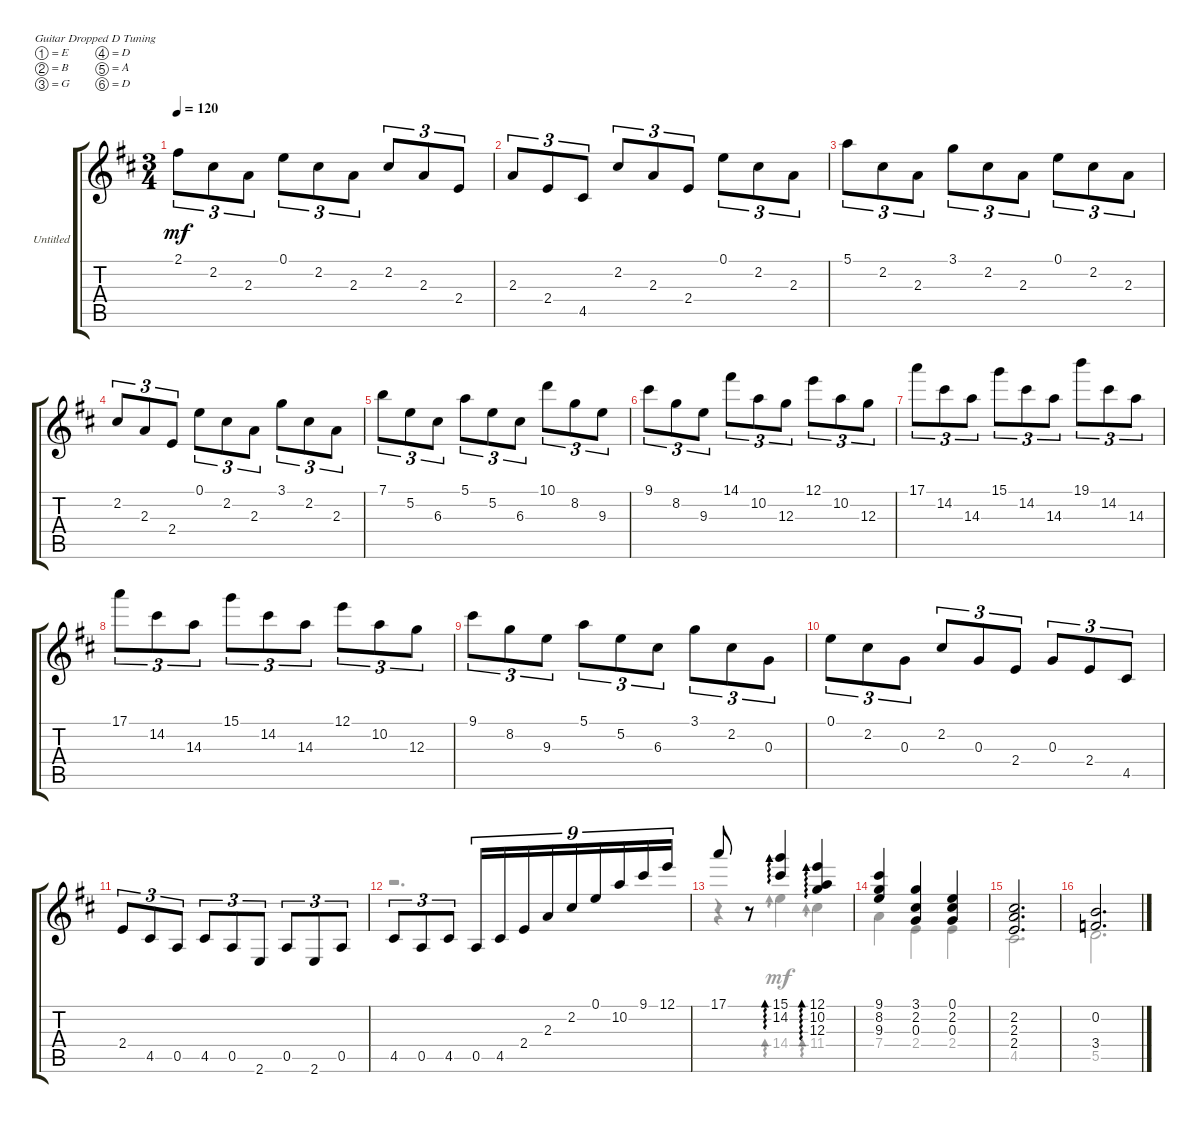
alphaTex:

\bracketExtendMode groupsimilarinstruments
\firstSystemTrackNameOrientation horizontal
\otherSystemsTrackNameOrientation horizontal
\track ("Untitled" "Untitled") {instrument acousticguitarnylon}
\staff {score tabs}
\tuning (E4 B3 G3 D3 A2 D2)
\voice
\ts (3 4)
\tempo 120
\clef g2
\ks d
2.1.8{tu (3 2) dy mf} 2.2.8{tu (3 2)} 2.3.8{tu (3 2)} 0.1.8{tu (3 2)} 2.2.8{tu (3 2)} 2.3.8{tu (3 2)} 2.2.8{tu (3 2)} 2.3.8{tu (3 2)} 2.4.8{tu (3 2)} |
2.3.8{tu (3 2)} 2.4.8{tu (3 2)} 4.5.8{tu (3 2)} 2.2.8{tu (3 2)} 2.3.8{tu (3 2)} 2.4.8{tu (3 2)} 0.1.8{tu (3 2)} 2.2.8{tu (3 2)} 2.3.8{tu (3 2)} |
5.1.8{tu (3 2)} 2.2.8{tu (3 2)} 2.3.8{tu (3 2)} 3.1.8{tu (3 2)} 2.2.8{tu (3 2)} 2.3.8{tu (3 2)} 0.1.8{tu (3 2)} 2.2.8{tu (3 2)} 2.3.8{tu (3 2)} |
2.2.8{tu (3 2)} 2.3.8{tu (3 2)} 2.4.8{tu (3 2)} 0.1.8{tu (3 2)} 2.2.8{tu (3 2)} 2.3.8{tu (3 2)} 3.1.8{tu (3 2)} 2.2.8{tu (3 2)} 2.3.8{tu (3 2)} |
7.1.8{tu (3 2)} 5.2.8{tu (3 2)} 6.3.8{tu (3 2)} 5.1.8{tu (3 2)} 5.2.8{tu (3 2)} 6.3.8{tu (3 2)} 10.1.8{tu (3 2)} 8.2.8{tu (3 2)} 9.3.8{tu (3 2)} |
9.1.8{tu (3 2)} 8.2.8{tu (3 2)} 9.3.8{tu (3 2)} 14.1.8{tu (3 2)} 10.2.8{tu (3 2)} 12.3.8{tu (3 2)} 12.1.8{tu (3 2)} 10.2.8{tu (3 2)} 12.3.8{tu (3 2)} |
17.1.8{tu (3 2)} 14.2.8{tu (3 2)} 14.3.8{tu (3 2)} 15.1.8{tu (3 2)} 14.2.8{tu (3 2)} 14.3.8{tu (3 2)} 19.1.8{tu (3 2)} 14.2.8{tu (3 2)} 14.3.8{tu (3 2)} |
17.1.8{tu (3 2)} 14.2.8{tu (3 2)} 14.3.8{tu (3 2)} 15.1.8{tu (3 2)} 14.2.8{tu (3 2)} 14.3.8{tu (3 2)} 12.1.8{tu (3 2)} 10.2.8{tu (3 2)} 12.3.8{tu (3 2)} |
9.1.8{tu (3 2)} 8.2.8{tu (3 2)} 9.3.8{tu (3 2)} 5.1.8{tu (3 2)} 5.2.8{tu (3 2)} 6.3.8{tu (3 2)} 3.1.8{tu (3 2)} 2.2.8{tu (3 2)} 0.3.8{tu (3 2)} |
0.1.8{tu (3 2)} 2.2.8{tu (3 2)} 0.3.8{tu (3 2)} 2.2.8{tu (3 2)} 0.3.8{tu (3 2)} 2.4.8{tu (3 2)} 0.3.8{tu (3 2)} 2.4.8{tu (3 2)} 4.5.8{tu (3 2)} |
2.4.8{tu (3 2)} 4.5.8{tu (3 2)} 0.5.8{tu (3 2)} 4.5.8{tu (3 2)} 0.5.8{tu (3 2)} 2.6.8{tu (3 2)} 0.5.8{tu (3 2)} 2.6.8{tu (3 2)} 0.5.8{tu (3 2)} |
4.5.8{tu (3 2)} 0.5.8{tu (3 2)} 4.5.8{tu (3 2)} 0.5.16{tu (9 8)} 4.5.16{tu (9 8)} 2.4.16{tu (9 8)} 2.3.16{tu (9 8)} 2.2.16{tu (9 8)} 0.1.16{tu (9 8)} 10.2.16{tu (9 8)} 9.1.16{tu (9 8)} 12.1.16{tu (9 8)} |
17.1.8 r.8 (15.1 14.2).4{ad 0} (12.1 10.2 12.3).4{ad 0} |
(9.1 8.2 9.3).4 (3.1 2.2 0.3).4 (0.1 2.2 0.3).4 |
(2.2 2.3 2.4).2{d} |
(0.2 3.4).2{d}
\voice
\clef g2
\ottava regular
\simile none
\ks d
|
|
|
|
|
|
|
|
|
|
|
r.2{d} |
r.4 14.4.4{ad 0} 11.4.4{ad 0} |
7.4.4 2.4.4 2.4.4 |
4.5.2{d} |
5.5.2{d}
